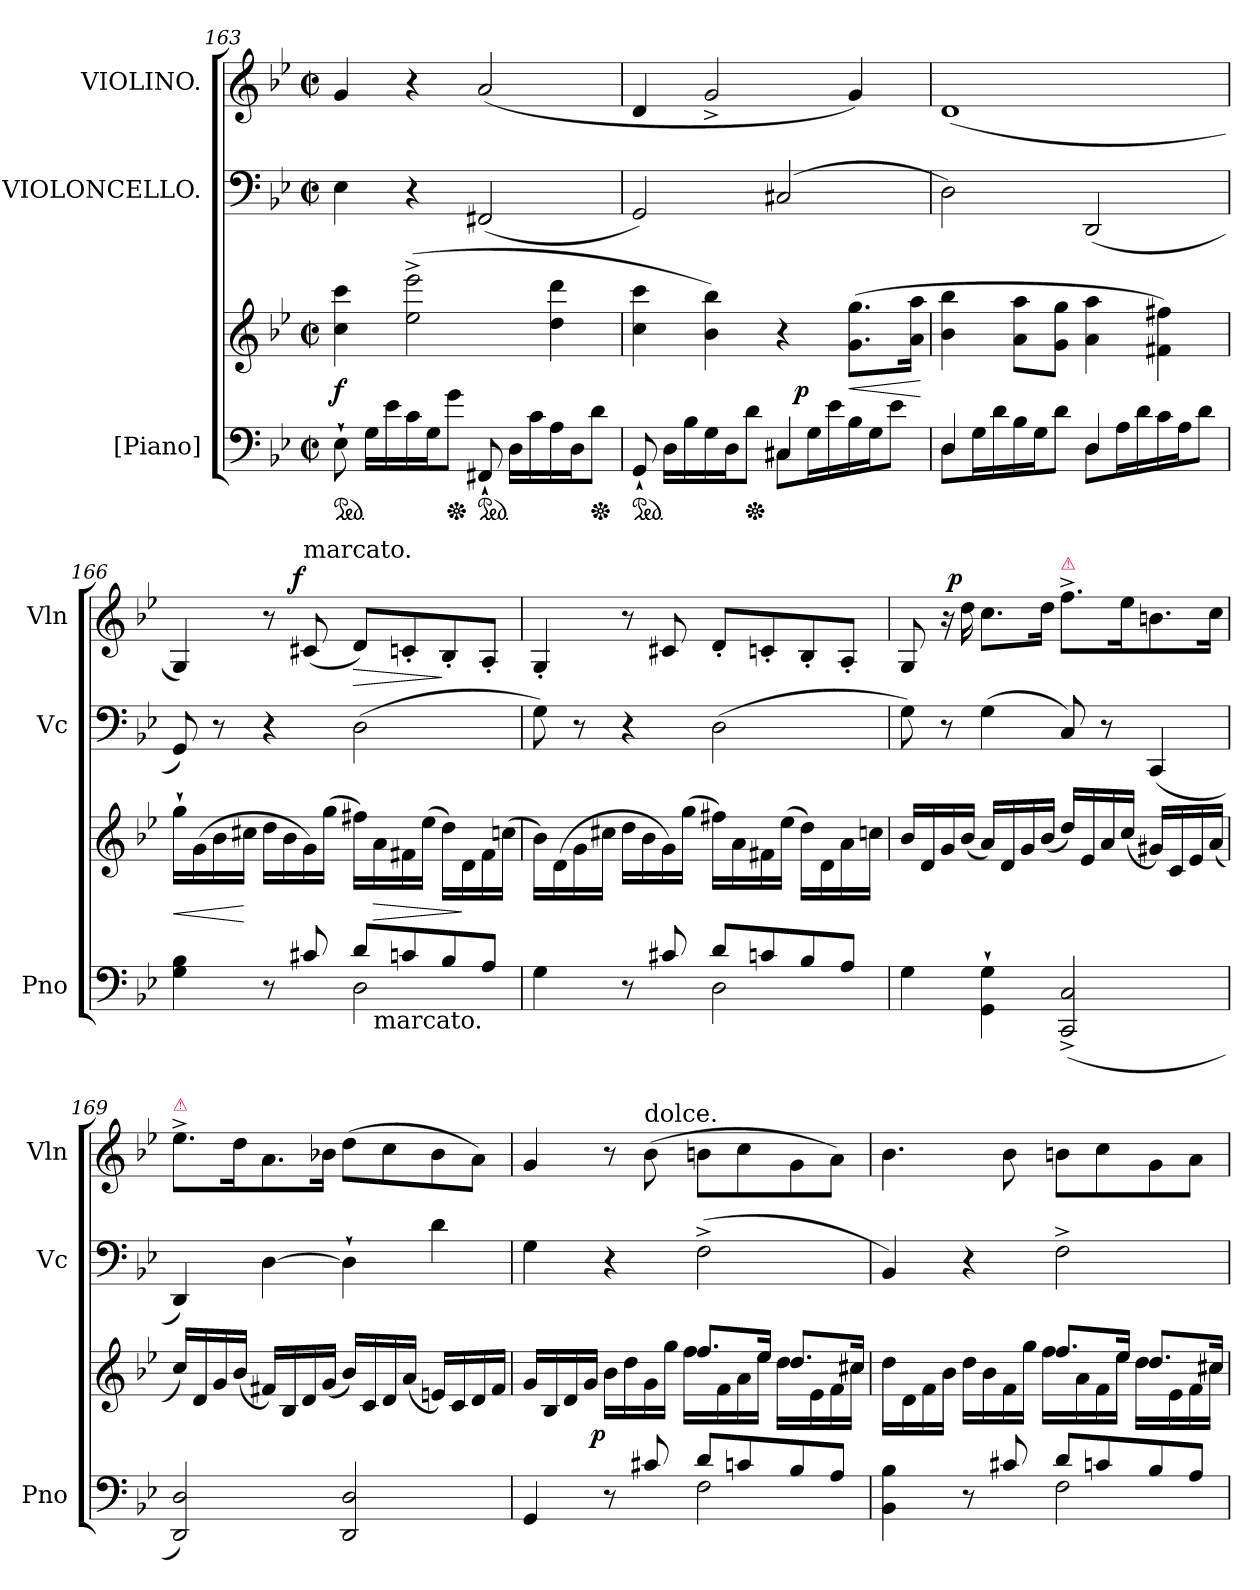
**kern	**kern	**dynam	**kern	**kern	**dynam
*part3	*part3	*part3	*part2	*part1	*part1
*staff4	*staff3	*staff3/4	*staff2	*staff1	*staff1
*I"[Piano]	*	*	*I"VIOLONCELLO.	*I"VIOLINO.	*
*I'Pno	*	*	*I'Vc	*I'Vln	*
*clefF4	*clefG2	*	*clefF4	*clefG2	*
*k[b-e-]	*k[b-e-]	*	*k[b-e-]	*k[b-e-]	*
*g:	*g:	*	*g:	*g:	*
*M2/2	*M2/2	*	*M2/2	*M2/2	*
*met(c|)	*met(c|)	*	*met(c|)	*met(c|)	*
*ped	*	*	*	*	*
=163	=163	=163	=163	=163	=163
8E-`>	4cc 4ccc	f	4E-	4g	.
16GLL	.	.	.	.	.
16e-	.	.	.	.	.
16c	(>2ee-^< 2eee-^<	.	4r	4r	.
16GJ	.	.	.	.	.
*Xped	*	*	*	*	*
8gJ	.	.	.	.	.
*ped	*	*	*	*	*
8FF#X`<	.	.	(<2FF#X	(<2a	.
16DLL	.	.	.	.	.
16c	.	.	.	.	.
16A	4dd 4ddd	.	.	.	.
16DJ	.	.	.	.	.
*Xped	*	*	*	*	*
8dJ	.	.	.	.	.
=164	=164	=164	=164	=164	=164
*^	*^	*	*	*	*
*ped	*	*	*	*	*	*	*
2rcyy	8GG`/	4cc 4ccc	2ryy	.	2GG)	4d	.
.	16DLL	.	.	.	.	.	.
.	16B-	.	.	.	.	.	.
.	16G	4b- 4bb-)	.	.	.	2g^<	.
.	16DJ	.	.	.	.	.	.
*Xped	*	*	*	*	*	*	*
.	8dJ	.	.	.	.	.	.
4C#X	8C#XL	4r	8ryy	.	(<2C#X	.	.
!	!	!	!	!LO:DY:rj	!	!	!
.	16GL	.	4.ryy	p	.	.	.
.	16e-	.	.	.	.	.	.
4reyy	16B-	(>8.g 8.ggL	.	<	.	4g)	.
.	16GJ	.	.	.	.	.	.
.	8e-J	.	.	.	.	.	.
.	.	16a 16aaJk	.	.	.	.	.
*v	*v	*	*	*	*	*	*
.	.	.	[	.	.	.
*	*v	*v	*	*	*	*
=165	=165	=165	=165	=165	=165
*^	*	*	*	*	*
4D	8DL	4b- 4bb-	.	2D)	(<1d	.
.	16GL	.	.	.	.	.
.	16d	.	.	.	.	.
4ryy	16B-	8a 8aaL	.	.	.	.
.	16GJ	.	.	.	.	.
.	8dJ	8g 8ggJ	.	.	.	.
4D	8DL	4a 4aa	.	(<2DD	.	.
.	16AL	.	.	.	.	.
.	16d	.	.	.	.	.
4ryy	16c	4f#X 4ff#X)	.	.	.	.
.	16AJ	.	.	.	.	.
.	8dJ	.	.	.	.	.
=166	=166	=166	=166	=166	=166	=166
*	*^	*	*	*	*	*
4G 4B-	2rcyy	2ryy	16gg`LL	<	8GG)	4G)	.
.	.	.	(>16g	.	.	.	.
.	.	.	16b-	.	8r	.	.
.	.	.	16cc#XJJ	[	.	.	.
8r	.	.	16ddLL	.	4r	8r	.
.	.	.	16b-	.	.	.	.
!	!	!	!	!	!	!LO:TX:a:t=marcato.	!
!	!	!	!	!	!	!	!LO:DY:a:rj
8c#X/	.	.	16g)	.	.	(<8c#X	f
.	.	.	(>16ggJJ	.	.	.	.
!	!	!	!	!	!	!	!LO:HP:b
8dL	2D	16ryy	16ff#XLL)	.	(>2D	8dL)	>
!	!	!LO:TX:b:t=marcato.	!	!	!	!	!
!	!	!	!	!LO:HP:b	!	!	!
.	.	4..ryy	16a	>	.	.	.
8cn	.	.	16f#X	.	.	8cn'<	.
.	.	.	(>16ee-JJ	.	.	.	.
8B-	.	.	16dd\LL)	.	.	8B-'<	]
.	.	.	16d	]	.	.	.
8AJ	.	.	16f#	.	.	8A'<J	.
.	.	.	(>16ccnJJ	.	.	.	.
*	*v	*v	*	*	*	*	*
=167	=167	=167	=167	=167	=167	=167
4G\	2rCCyy	16b-\LL)	.	8G)	4G'<	.
.	.	(>16d	.	.	.	.
.	.	16g	.	8r	.	.
.	.	16cc#XJJ	.	.	.	.
8r	.	16ddLL	.	4r	8r	.
.	.	16b-	.	.	.	.
8c#X/	.	16g)	.	.	8c#X	.
.	.	(>16ggJJ	.	.	.	.
8dL	2D	16ff#XLL)	.	(>2D	8d'<L	.
.	.	16a	.	.	.	.
8cn	.	16f#X	.	.	8cn'<	.
.	.	(>16ee-JJ	.	.	.	.
8B-	.	16dd\LL)	.	.	8B-'<	.
.	.	16d	.	.	.	.
8AJ	.	16a	.	.	8A'<J	.
.	.	16ccnJJ	.	.	.	.
*v	*v	*	*	*	*	*
=168	=168	=168	=168	=168	=168
4G	16b-LL	.	8G)	8G	.
.	16d	.	.	.	.
.	16g	.	8r	16r	.
!	!	!	!	!	!LO:DY:a:rj
.	(<16b-JJ	.	.	16dd	p
4GG`\ 4G`\	16aLL)	.	(>4G	8.ccL	.
.	16d	.	.	.	.
.	16g	.	.	.	.
.	(<16b-JJ	.	.	16ddJk	.
!	!	!	!	!LO:TX:a:color=crimson:t=⚠	!
(<2CC^> 2C^>	16ddLL)	.	8C)	8.ff^<L	.
.	16e-	.	.	.	.
.	16a	.	8r	.	.
.	(<16ccJJ	.	.	16ee-K	.
.	16g#XLL)	.	(<4CC	8.bn	.
.	16c	.	.	.	.
.	16e-	.	.	.	.
.	(<16aJJ	.	.	16ccJk	.
=169	=169	=169	=169	=169	=169
!	!	!	!	!LO:TX:a:color=crimson:t=⚠	!
2DD 2D)	16ccLL)	.	4DD)	8.ee-^<L	.
.	16d	.	.	.	.
.	16g	.	.	.	.
.	(<16b-JJ	.	.	16ddK	.
.	16f#XLL)	.	[4D	8.a	.
.	16B-	.	.	.	.
.	16d	.	.	.	.
.	(<16gJJ	.	.	16b-XJk	.
2DD 2D	16b-LL)	.	4D`>]	(>8ddL	.
.	16c	.	.	.	.
.	16d	.	.	8cc	.
.	(<16aJJ	.	.	.	.
.	16enLL)	.	4d	8b-	.
.	16c	.	.	.	.
.	16d	.	.	8aJ)	.
.	16f#JJ	.	.	.	.
=170	=170	=170	=170	=170	=170
*^	*^	*	*	*	*
4GG	2rCCyy	16g/LL	2raayy	.	4G	4g	.
.	.	16B-	.	.	.	.	.
.	.	16d	.	.	.	.	.
.	.	16gJJ	.	.	.	.	.
!	!	!	!	!LO:DY:rj	!	!	!
8r	.	16b-\LL	.	p	4r	8r	.
.	.	16dd	.	.	.	.	.
!	!	!	!	!	!	!LO:TX:a:t=dolce.	!
8c#X/	.	16g	.	.	.	(>8b-	.
.	.	16ggJJ	.	.	.	.	.
8dL	2F	8.ffL	16ffLL	.	(>2F^<	8bn\L	.
.	.	.	16f	.	.	.	.
8cn	.	.	16a	.	.	8cc\	.
.	.	16ee-Jk	16ee-JJ	.	.	.	.
8B-	.	8.ddL	16ddLL	.	.	8g\	.
.	.	.	16e-	.	.	.	.
8AJ	.	.	16f	.	.	8a\J)	.
.	.	16cc#XJk	16cc#XJJ	.	.	.	.
=171	=171	=171	=171	=171	=171	=171	=171
4BB- 4B-	2rFFFyy	16dd\LL	2raayy	.	4BB-)	4.b-	.
.	.	16d	.	.	.	.	.
.	.	16f	.	.	.	.	.
.	.	16b-JJ	.	.	.	.	.
8r	.	16dd\LL	.	.	4r	.	.
.	.	16b-	.	.	.	.	.
8c#X/	.	16f	.	.	.	8b-	.
.	.	16ggJJ	.	.	.	.	.
8dL	2F	8.ffL	16ffLL	.	2F^<	8bn\L	.
.	.	.	16a	.	.	.	.
8cn	.	.	16f	.	.	8cc\	.
.	.	16ee-Jk	16ee-JJ	.	.	.	.
8B-	.	8.ddL	16ddLL	.	.	8g\	.
.	.	.	16e-	.	.	.	.
8AJ	.	.	16f	.	.	8a\J	.
.	.	16cc#XJk	16cc#XJJ	.	.	.	.
*v	*v	*	*	*	*	*	*
*	*v	*v	*	*	*	*
=	=	=	=	=	=
*-	*-	*-	*-	*-	*-
